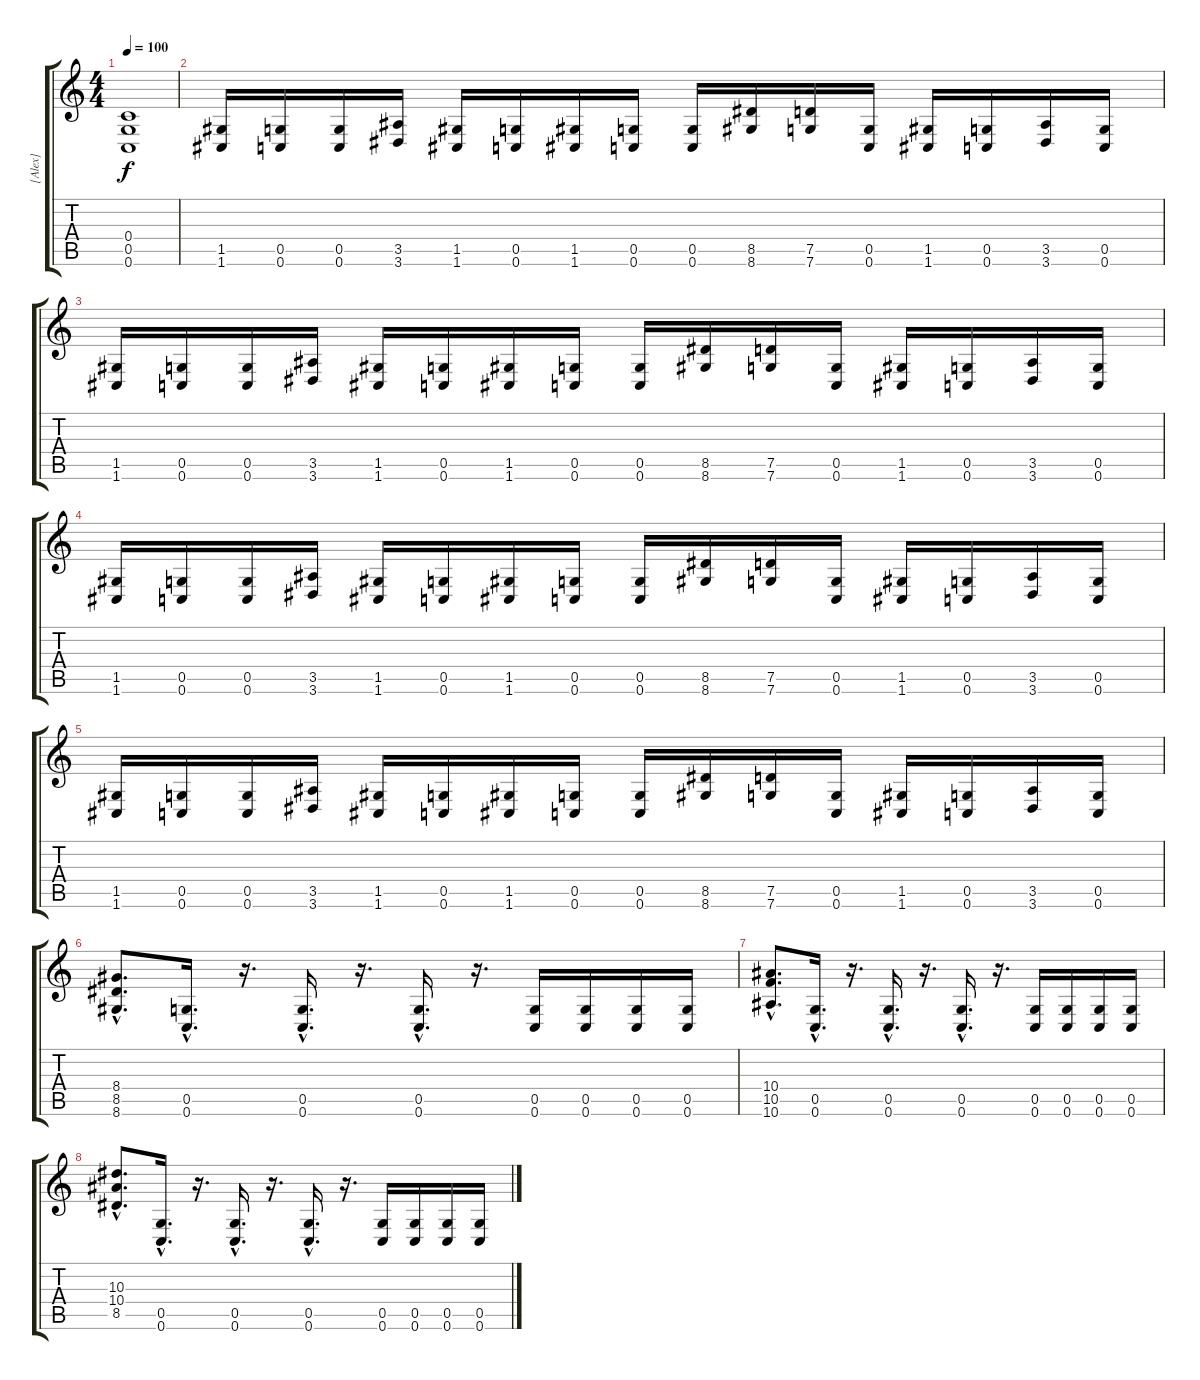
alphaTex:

\track ("[Alex]" "[Alex]") {instrument distortionguitar}
\staff {score tabs}
\tuning (D4 A3 F3 C3 G2 C2) {hide}
\ts (4 4)
\tempo 100
\clef g2
\ks c
(0.4 0.5 0.6).1{dy f} |
(1.5 1.6).16 (0.5 0.6).16 (0.5 0.6).16 (3.5 3.6).16 (1.5 1.6).16 (0.5 0.6).16 (1.5 1.6).16 (0.5 0.6).16 (0.5 0.6).16 (8.5 8.6).16 (7.5 7.6).16 (0.5 0.6).16 (1.5 1.6).16 (0.5 0.6).16 (3.5 3.6).16 (0.5 0.6).16 |
(1.5 1.6).16 (0.5 0.6).16 (0.5 0.6).16 (3.5 3.6).16 (1.5 1.6).16 (0.5 0.6).16 (1.5 1.6).16 (0.5 0.6).16 (0.5 0.6).16 (8.5 8.6).16 (7.5 7.6).16 (0.5 0.6).16 (1.5 1.6).16 (0.5 0.6).16 (3.5 3.6).16 (0.5 0.6).16 |
(1.5 1.6).16 (0.5 0.6).16 (0.5 0.6).16 (3.5 3.6).16 (1.5 1.6).16 (0.5 0.6).16 (1.5 1.6).16 (0.5 0.6).16 (0.5 0.6).16 (8.5 8.6).16 (7.5 7.6).16 (0.5 0.6).16 (1.5 1.6).16 (0.5 0.6).16 (3.5 3.6).16 (0.5 0.6).16 |
(1.5 1.6).16 (0.5 0.6).16 (0.5 0.6).16 (3.5 3.6).16 (1.5 1.6).16 (0.5 0.6).16 (1.5 1.6).16 (0.5 0.6).16 (0.5 0.6).16 (8.5 8.6).16 (7.5 7.6).16 (0.5 0.6).16 (1.5 1.6).16 (0.5 0.6).16 (3.5 3.6).16 (0.5 0.6).16 |
(8.4{hac} 8.5{hac} 8.6{hac}).8{d} (0.5{hac} 0.6{hac}).16{d} r.16{d} (0.5{hac} 0.6{hac}).16{d} r.16{d} (0.5{hac} 0.6{hac}).16{d} r.16{d} (0.5 0.6).16 (0.5 0.6).16 (0.5 0.6).16 (0.5 0.6).16 |
(10.4{hac} 10.5{hac} 10.6{hac}).8{d} (0.5{hac} 0.6{hac}).16{d} r.16{d} (0.5{hac} 0.6{hac}).16{d} r.16{d} (0.5{hac} 0.6{hac}).16{d} r.16{d} (0.5 0.6).16 (0.5 0.6).16 (0.5 0.6).16 (0.5 0.6).16 |
(10.3{hac} 10.4{hac} 8.5{hac}).8{d} (0.5{hac} 0.6{hac}).16{d} r.16{d} (0.5{hac} 0.6{hac}).16{d} r.16{d} (0.5{hac} 0.6{hac}).16{d} r.16{d} (0.5 0.6).16 (0.5 0.6).16 (0.5 0.6).16 (0.5 0.6).16
